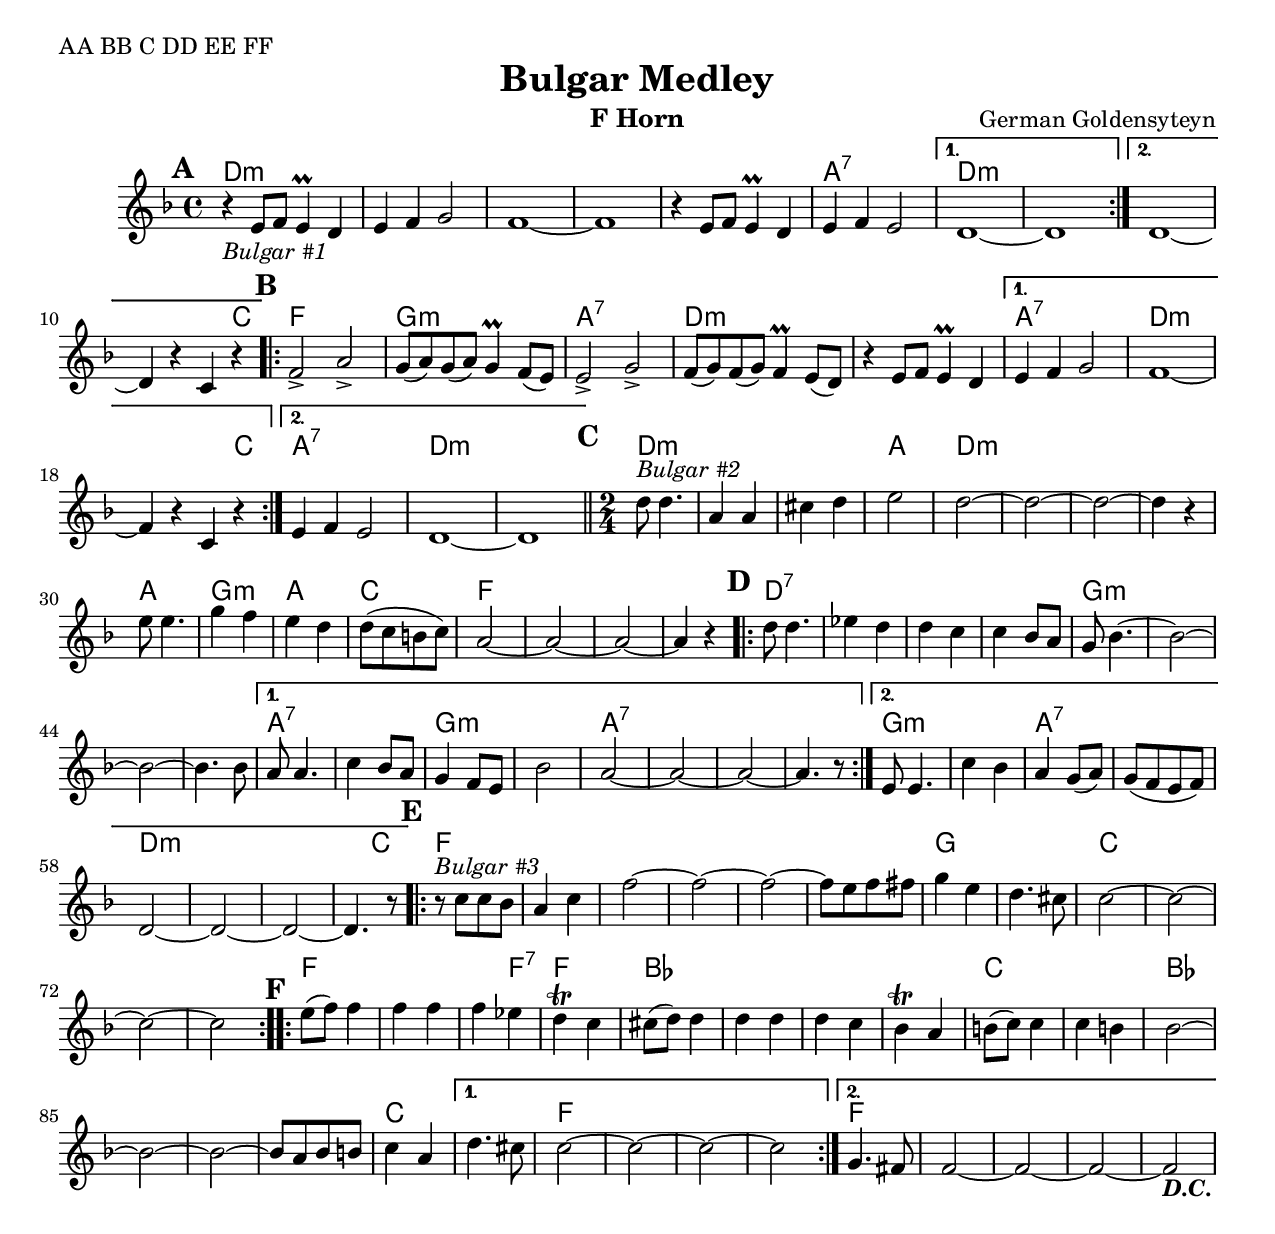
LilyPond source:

\version "2.18.0"
\include "english.ly"
\pointAndClickOff
\paper{
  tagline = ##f
  print-all-headers = ##t
  #(set-paper-size "letter")
}
date = #(strftime "%d-%m-%Y" (localtime (current-time)))

%\markup{ \italic{ " Updated " \date  }  }

\markup{AA BB C DD EE FF}

%#################################### Melody ########################
melody = \transpose d c \relative c' {
  \set Score.markFormatter = #format-mark-box-alphabet
  \clef treble
  \key g \major
  \time 4/4
  \set Score.markFormatter = #format-mark-box-alphabet

  %\partial 16*3 a16 d f   %lead in notes

  \repeat volta 2{
  \mark \default
    \mark \default
    r4  _\markup {\italic{"Bulgar #1"}} fs8 g fs4 \prall e
    fs4 g a2
    g1~
    g1

    r4 fs8 g fs4 \prall e
    fs4 g fs2

  }
  \alternative {
    {
      e1~
      e1
    }
    {
      e1~
      e4 r4  d4 r4
    }
  }

  \repeat volta 2{
  \mark \default
    \mark \default
    g2-> b->
    a8(b)a(b) a4\prall  g8 (fs)|
    fs2-> a->
    g8(a) g(a) g4\prall fs8(e)

    r4 fs8 g fs4 \prall e
  }
  \alternative { {fs4 g a2 g1~g4 r d r }{fs4 g fs2 e1~e1 } }

%%%%%%%%%%%%%%%%%%%%%%%%%%%%%%%%%%%%Bulgar 2%%%%%%%%%%%%%
  \time 2/4
  \set Score.markFormatter = #format-mark-box-alphabet
  \bar "||"
  \mark \default
  e'8^\markup {\italic{ "Bulgar #2"}} e4.
  b4 b
  ds4 e
  fs2

  e2~e2~e2~e4 r

  fs8 fs4.
  a4 g
  fs4 e
  e8[(d cs d)]

  b2~b2~b2~b4 r

  \repeat volta 2{
  \mark \default
    \mark \default  %D section
    e8 e4.
    f4 e
    e4 d
    d4 c8 b

    a8 c4.~
    c2~c2~ c4. c8
  }

  \alternative{
    {
      b8 b4.
      d4 c8 b
      a4 g8 fs
      c'2
      b2~b2~b2~b4. r8
    }
    {
      fs8 fs4.
      d'4 c
      b4 a8(b)
      a8[(g fs g)]
      e2~e2~e2~e4. r8
    }
  }
%%%%%%%%%%%%%%%%%%%%%%%%%%%%%%%%%%%%%Bulgar 3%%%%%%%%%%%5

  \bar ".|:"
  \repeat volta 2{
  \mark \default
    \mark \default  %Section E
    r8 ^\markup {\italic{"Bulgar #3"}} d' [d c]
    b4 d
    g2~g2~g2~g8 [fs g gs]
    a4 fs
    e4. ds8|
    d2~d2~d2~d2
    \bar ".|:"
  }
  \repeat volta 2{
  \mark \default
    \mark \default
    \bar ":..:"
    fs8(g)g4
    g4 g
    g4 f
    e4\trill d

    ds8(e)e4
    e4 e
    e4 d
    c4 \trill b

    cs8(d)d4
    d4 cs
    c2~c2~c2~c8 [b c cs]
    d4 b
    % }
  }
  \alternative {
    {
      e4. ds8
      d2~d2~d2~d2
    }
    {
      a4. gs8
      g2~g2~g2~g2 _\markup {\italic \bold {"D.C."}}
    }
  }
%%%%%%%%%%%%%%%%%%%%%%%%%%%%%%%%Bulgar 4%%%%%%%%%55
  %{
    \bar "||"
    r4 ^\markup{ \box "Bulgar #4"} g8(b)
    d8 d d d
    d8 d4.
    ~d2

    g8 fs ds\prall d
    fs4. ds16(fs)|
    ds4 d~
    d2

    g8 f e e
    d8 e d16(c b a)
    a2~
    a2

    r8 b16(c)d8 b
    g'8 fs \grace fs (ds4)
    d2~
    d2

    g8 f e e
    d8 e d16(c b a)
    a2~
    a2

    r8 b16(c)d8 b
    c8 b ds,4
    g2~
    g2
  %}

}
%################################# Lyrics #####################
%\addlyrics{  }
%################################# Chords #######################
harmonies = \chordmode {

  d1*5:m
  a1:7
  d4*15:m c4
  %B
  f1
  g1:m
  a1:7
  d1*2:m
  a1:7
  d4*7:m c4
  a1:7
  d1*2:m
  %C
  d2*3:m
  a2
  d2*4:m
  a2
  g2:m
  a2
  c2
  f2*4
  %D
  d2*4:7
  g2*4:m
  a2*2:7
  g2*2:m
  a2*4:7
  g2*2:m
  a2*2:7
  d4*7:m
  c4
  %E
  f2*6
  g2*2
  c2*4
  %F
  f4*5 f4:7
  f2
  bf2*4
  c2*2
  bf2*4
  c2*2
  f2*4
  f2*4

  %{Judy's Chords
  d2*3:m
  g2:m
  d1*3:m
  a1:7
  d1*2:m
  d4*7 c4
  %b
  f1
  g1:m
  a2 a2:7
  d1*2:m
  a1:7
  %1st ending
  d4*7:m
  c4
  %2nd end
  a1:7
  d1*2:m
  %2
  d2*3:m
  a2
  d2*4:m
  a2
  g2:m
  a2
  c2
  f2*4
  %b
  d2*4:7
  g2*4:m
  a2*2:7
  g2*2:m
  a2*4:7
  g2*3:m
  %d2:m
  a2:7
  d4*7:m
  c4
  %
  f2*6
  g2*2
  c2*4
  %dbl bar 72
  f4*5
  f4:7
  bf4
  f4
  bf4*5
  f4
  bf4
  f4
  c2*2
  bf2*4
  c2*2
  f2*10
  %}
}

\score {
  <<
    \new ChordNames {
      \set chordChanges = ##f
      \harmonies
    }
    \new Staff
    \melody
  >>
  \header{
    title= "Bulgar Medley"
    subtitle=""
    composer= "German Goldensyteyn"
    instrument = "F Horn"
    arranger= ""
  }
  \layout{indent = 1.0\cm}
  \midi {
    \tempo 4 = 180

    % \midi { }
  }
}

